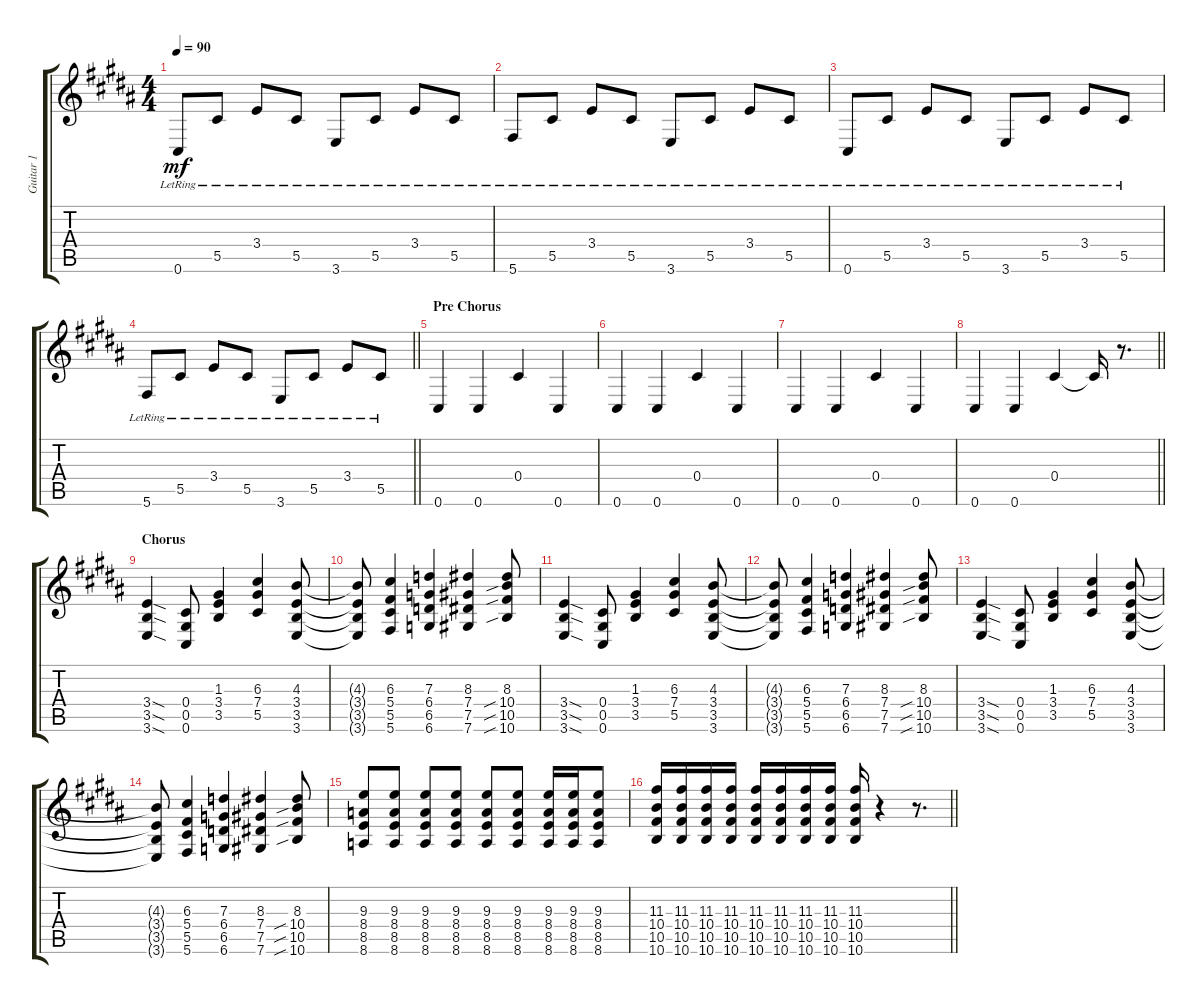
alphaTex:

\track ("Guitar 1" "Guitar 1") {instrument overdrivenguitar}
\staff {score tabs}
\tuning (E4 B3 G3 Db3 Ab2 Db2) {hide}
\ts (4 4)
\tempo 90
\clef g2
\ks b
0.6{lr}.8{dy mf} 5.5{lr}.8 3.4{lr}.8 5.5{lr}.8 3.6{lr}.8 5.5{lr}.8 3.4{lr}.8 5.5{lr}.8 |
5.6{lr}.8 5.5{lr}.8 3.4{lr}.8 5.5{lr}.8 3.6{lr}.8 5.5{lr}.8 3.4{lr}.8 5.5{lr}.8 |
0.6{lr}.8 5.5{lr}.8 3.4{lr}.8 5.5{lr}.8 3.6{lr}.8 5.5{lr}.8 3.4{lr}.8 5.5{lr}.8 |
\barLineRight lightlight
5.6{lr}.8 5.5{lr}.8 3.4{lr}.8 5.5{lr}.8 3.6{lr}.8 5.5{lr}.8 3.4{lr}.8 5.5{lr}.8 |
\section ("" "Pre Chorus")
0.6.4 0.6.4 0.4.4 0.6.4 |
0.6.4 0.6.4 0.4.4 0.6.4 |
0.6.4 0.6.4 0.4.4 0.6.4 |
\barLineRight lightlight
0.6.4 0.6.4 0.4.4 0.4{t}.16 r.8{d} |
\section ("" "Chorus")
(3.4{sod} 3.5{sod} 3.6{sod}).4 (0.4 0.5 0.6).8 (1.3 3.4 3.5).4 (6.3 7.4 5.5).4 (4.3 3.4 3.5 3.6).8 |
(4.3{t} 3.4{t} 3.5{t} 3.6{t}).8 (6.3 5.4 5.5 5.6).4 (7.3 6.4 6.5 6.6).4 (8.3 7.4 7.5 7.6).4 (8.3 10.4{sib} 10.5{sib} 10.6{sib}).8 |
(3.4{sod} 3.5{sod} 3.6{sod}).4 (0.4 0.5 0.6).8 (1.3 3.4 3.5).4 (6.3 7.4 5.5).4 (4.3 3.4 3.5 3.6).8 |
(4.3{t} 3.4{t} 3.5{t} 3.6{t}).8 (6.3 5.4 5.5 5.6).4 (7.3 6.4 6.5 6.6).4 (8.3 7.4 7.5 7.6).4 (8.3 10.4{sib} 10.5{sib} 10.6{sib}).8 |
(3.4{sod} 3.5{sod} 3.6{sod}).4 (0.4 0.5 0.6).8 (1.3 3.4 3.5).4 (6.3 7.4 5.5).4 (4.3 3.4 3.5 3.6).8 |
(4.3{t} 3.4{t} 3.5{t} 3.6{t}).8 (6.3 5.4 5.5 5.6).4 (7.3 6.4 6.5 6.6).4 (8.3 7.4 7.5 7.6).4 (8.3 10.4{sib} 10.5{sib} 10.6{sib}).8 |
(9.3 8.4 8.5 8.6).8 (9.3 8.4 8.5 8.6).8 (9.3 8.4 8.5 8.6).8 (9.3 8.4 8.5 8.6).8 (9.3 8.4 8.5 8.6).8 (9.3 8.4 8.5 8.6).8 (9.3 8.4 8.5 8.6).16 (9.3 8.4 8.5 8.6).16 (9.3 8.4 8.5 8.6).8 |
\barLineRight lightlight
(11.3 10.4 10.5 10.6).16 (11.3 10.4 10.5 10.6).16 (11.3 10.4 10.5 10.6).16 (11.3 10.4 10.5 10.6).16 (11.3 10.4 10.5 10.6).16 (11.3 10.4 10.5 10.6).16 (11.3 10.4 10.5 10.6).16 (11.3 10.4 10.5 10.6).16 (11.3 10.4 10.5 10.6).16 r.4 r.8{d}
